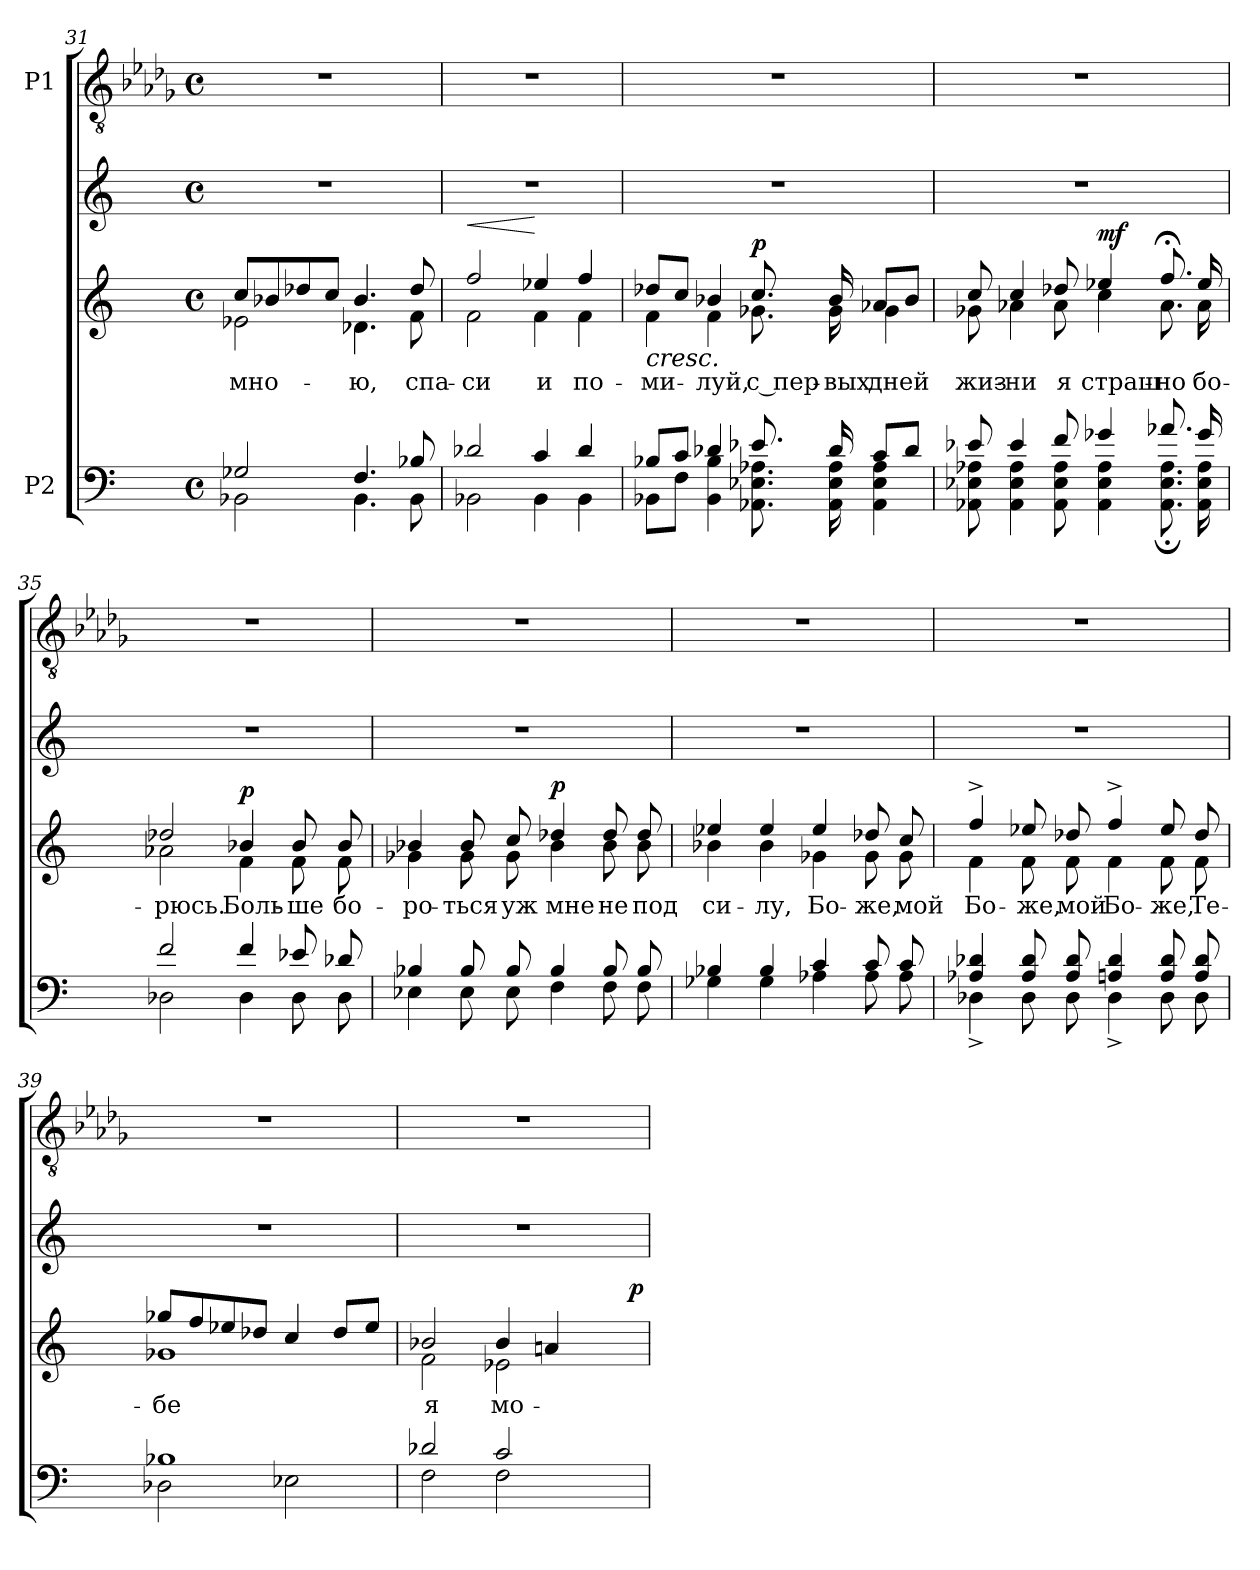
**kern	**kern	**text	**kern	**dynam	**kern
*part2	*part2	*part2	*part2	*part2	*part1
*staff4	*staff3	*staff3	*staff2	*staff2/3/4	*staff1
*I"P2	*	*	*	*	*I"P1
*clefF4	*clefG2	*	*clefG2	*	*clefGv2
*	*	*	*	*	*ITrd7c12
*k[]	*k[]	*	*k[]	*	*k[b-e-a-d-g-]
*C:	*C:	*	*C:	*	*D-:
*M4/4	*M4/4	*	*M4/4	*	*M4/4
*met(c)	*met(c)	*	*met(c)	*	*met(c)
=31	=31	=31	=31	=31	=31
*^	*	*	*	*	*
!	!	!	!LO:LY:b:color=#000000	!	!	!
*	*	*^	*	*	*	*
2G-i/	2BB-i\	8cci/L	2e-i\	мно-	1r	.	1r
.	.	8b-i/	.	.	.	.	.
.	.	8dd-i/	.	.	.	.	.
.	.	8cci/J	.	.	.	.	.
!	!	!	!	!LO:LY:b:color=#000000	!	!	!
4.Fi/	4.BB-i\	4.b-i/	4.d-i\	-ю,	.	.	.
!	!	!	!	!LO:LY:b:color=#000000	!	!	!
8B-i/	8BB-i\	8dd-i/	8fi\	спа-	.	.	.
=32	=32	=32	=32	=32	=32	=32	=32
!	!	!	!	!LO:LY:b:color=#000000	!	!LO:HP:b	!
!	!	!	!	!	!	!LO:HP:n=1:b	!
2d-i/	2BB-i\	2ffi/	2fi\	-си	1r	< >	1r
!	!	!	!	!LO:LY:b:color=#000000	!	!	!
4ci/	4BB-i\	4ee-i/	4fi\	и	.	[	.
!	!	!	!	!LO:LY:b:color=#000000	!	!	!
4d-i/	4BB-i\	4ffi/	4fi\	по-	.	]	.
=33	=33	=33	=33	=33	=33	=33	=33
!	!	!	!	!LO:LY:b:color=#000000	!	!LO:HP:b=2	!
8B-i/L	8BB-i\L	8dd-i/L	4fi\	-ми-	1r	<	1r
8ci/J	8Fi\J	8cci/J	.	.	.	.	.
!	!	!	!	!LO:LY:b:color=#000000	!	!	!
4d-i/	4BB-i\ 4B-i	4b-i/	4fi\	-луй,	.	.	.
!	!	!	!	!LO:LY:b:color=#000000	!	!	!
8.e-i/	8.AA-i\ 8.E-i 8.A-i	8.cci/	8.g-i\	с пер-	.	p	.
!	!	!	!	!LO:LY:b:color=#000000	!	!	!
16d-i/	16AA-i\ 16E-i 16A-i	16b-i/	16g-i\	-вых	.	.	.
!	!	!	!	!LO:LY:b:color=#000000	!	!	!
8ci/L	4AA-i\ 4E-i 4A-i	8a-i/L	4g-i\	дней	.	.	.
8d-i/J	.	8b-i/J	.	.	.	.	.
!!LO:LB:g=z
=34	=34	=34	=34	=34	=34	=34	=34
!	!	!	!	!LO:LY:b:color=#000000	!	!	!
8e-i/	8AA-i\ 8E-i 8A-i	8cci/	8g-i\	жиз-	1r	.	1r
!	!	!	!	!LO:LY:b:color=#000000	!	!	!
4e-i/	4AA-i\ 4E-i 4A-i	4cci/	4a-i\	-ни	.	.	.
!	!	!	!	!LO:LY:b:color=#000000	!	!	!
8fi/	8AA-i\ 8E-i 8A-i	8dd-i/	8a-i\	я	.	.	.
!	!	!	!	!LO:LY:b:color=#000000	!	!	!
4g-i/	4AA-i\ 4E-i 4A-i	4ee-i/	4cci\	страш-	.	mf	.
!	!	!	!	!LO:LY:b:color=#000000	!	!	!
8.a-i/	8.AA-i\; 8.E-i; 8.A-i;	8.ff;i/	8.a-i\	-но	.	.	.
!	!	!	!	!LO:LY:b:color=#000000	!	!	!
16g-i/	16AA-i\ 16E-i 16A-i	16ee-i/	16a-i\	бо-	.	.	.
*v	*v	*	*	*	*	*	*
*	*v	*v	*	*	*	*
.	.	.	.	[	.
=35	=35	=35	=35	=35	=35
*^	*	*	*	*	*
!	!	!	!LO:LY:b:color=#000000	!	!	!
*	*	*^	*	*	*	*
2fi/	2D-i\	2dd-i/	2a-i\	-рюсь.	1r	.	1r
!	!	!	!	!LO:LY:b:color=#000000	!	!	!
4fi/	4D-i\	4b-i/	4fi\	Боль-	.	p	.
!	!	!	!	!LO:LY:b:color=#000000	!	!	!
8e-i/	8D-i\	8b-i/	8fi\	-ше	.	.	.
!	!	!	!	!LO:LY:b:color=#000000	!	!	!
8d-i/	8D-i\	8b-i/	8fi\	бо-	.	.	.
=36	=36	=36	=36	=36	=36	=36	=36
!	!	!	!	!LO:LY:b:color=#000000	!	!	!
4B-i/	4E-i\	4b-i/	4g-i\	-ро-	1r	.	1r
!	!	!	!	!LO:LY:b:color=#000000	!	!	!
8B-i/	8E-i\	8b-i/	8g-i\	-ться	.	.	.
!	!	!	!	!LO:LY:b:color=#000000	!	!	!
8B-i/	8E-i\	8cci/	8g-i\	уж	.	.	.
!	!	!	!	!LO:LY:b:color=#000000	!	!	!
4B-i/	4Fi\	4dd-i/	4b-i\	мне	.	p	.
!	!	!	!	!LO:LY:b:color=#000000	!	!	!
8B-i/	8Fi\	8dd-i/	8b-i\	не	.	.	.
!	!	!	!	!LO:LY:b:color=#000000	!	!	!
8B-i/	8Fi\	8dd-i/	8b-i\	под	.	.	.
!!LO:LB:g=z
=37	=37	=37	=37	=37	=37	=37	=37
!	!	!	!	!LO:LY:b:color=#000000	!	!	!
4B-i/	4G-i\	4ee-i/	4b-i\	си-	1r	.	1r
!	!	!	!	!LO:LY:b:color=#000000	!	!	!
4B-i/	4G-i\	4ee-i/	4b-i\	-лу,	.	.	.
!	!	!	!	!LO:LY:b:color=#000000	!	!	!
4ci/	4A-i\	4ee-i/	4g-i\	Бо-	.	.	.
!	!	!	!	!LO:LY:b:color=#000000	!	!	!
8ci/	8A-i\	8dd-i/	8g-i\	-же,	.	.	.
!	!	!	!	!LO:LY:b:color=#000000	!	!	!
8ci/	8A-i\	8cci/	8g-i\	мой	.	.	.
=38	=38	=38	=38	=38	=38	=38	=38
!	!	!	!	!LO:LY:b:color=#000000	!	!	!
4A-i/ 4d-i	4D-^i\	4ff^i/	4fi\	Бо-	1r	.	1r
!	!	!	!	!LO:LY:b:color=#000000	!	!	!
8A-i/ 8d-i	8D-i\	8ee-i/	8fi\	-же,	.	.	.
!	!	!	!	!LO:LY:b:color=#000000	!	!	!
8A-i/ 8d-i	8D-i\	8dd-i/	8fi\	мой	.	.	.
!	!	!	!	!LO:LY:b:color=#000000	!	!	!
4Ani/ 4d-i	4D-^i\	4ff^i/	4fi\	Бо-	.	.	.
!	!	!	!	!LO:LY:b:color=#000000	!	!	!
8Ai/ 8d-i	8D-i\	8ee-i/	8fi\	-же,	.	.	.
!	!	!	!	!LO:LY:b:color=#000000	!	!	!
8Ai/ 8d-i	8D-i\	8dd-i/	8fi\	Те-	.	.	.
=39	=39	=39	=39	=39	=39	=39	=39
!	!	!	!	!LO:LY:b:color=#000000	!	!	!
1B-i	2D-i\	8gg-i/L	1g-i	-бе	1r	.	1r
.	.	8ffi/	.	.	.	.	.
.	.	8ee-i/	.	.	.	.	.
.	.	8dd-i/J	.	.	.	.	.
.	2E-i\	4cci/	.	.	.	.	.
.	.	8dd-i/L	.	.	.	.	.
.	.	8ee-i/J	.	.	.	.	.
*	*	*v	*v	*	*	*	*
!!LO:LB:g=z
=40	=40	=40	=40	=40	=40	=40
!	!	!	!LO:LY:b:color=#000000	!	!	!
*	*	*^	*	*	*	*
*	*	*	*^	*	*	*	*
2d-i/	2Fi\	2b-i/	2fi\	2ryy	я	1r	.	1r
!	!	!	!	!	!LO:LY:b:color=#000000	!	!	!
2ci/	2Fi\	4b-i/	2e-i\	4ryy	мо-	.	.	.
.	.	4ani/	.	8ryy	.	.	.	.
.	.	.	.	16ryy	.	.	.	.
.	.	.	.	32ryy	.	.	.	.
.	.	.	.	64ryy	.	.	.	.
.	.	.	.	128...ryy	.	.	.	.
.	.	.	.	1024ryy	.	.	p	.
*v	*v	*	*	*	*	*	*	*
*	*v	*v	*v	*	*	*	*
=	=	=	=	=	=
*-	*-	*-	*-	*-	*-
